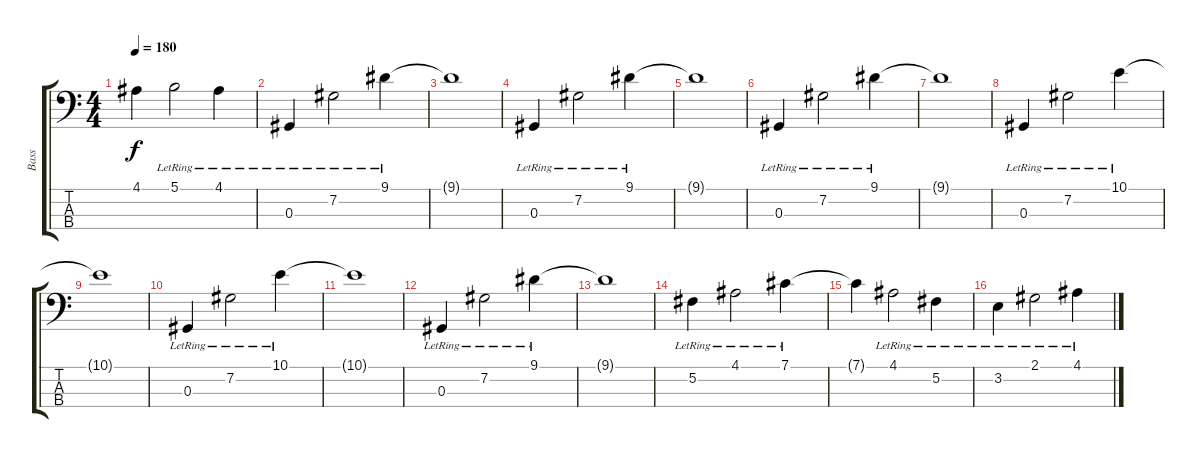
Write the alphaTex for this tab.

\track ("Bass" "Bass") {instrument electricbasspick}
\staff {score tabs}
\tuning (Gb2 Db2 Ab1 Eb1) {hide}
\ts (4 4)
\tempo 180
\clef f4
\ks c
4.1{t}.4{dy f} 5.1{lr}.2 4.1{lr}.4 |
0.3{lr}.4 7.2{lr}.2 9.1{lr}.4 |
9.1{t}.1 |
0.3{lr}.4 7.2{lr}.2 9.1{lr}.4 |
9.1{t}.1 |
0.3{lr}.4 7.2{lr}.2 9.1{lr}.4 |
9.1{t}.1 |
0.3{lr}.4 7.2{lr}.2 10.1{lr}.4 |
10.1{t}.1 |
0.3{lr}.4 7.2{lr}.2 10.1{lr}.4 |
10.1{t}.1 |
0.3{lr}.4 7.2{lr}.2 9.1{lr}.4 |
9.1{t}.1 |
5.2{lr}.4 4.1{lr}.2 7.1{lr}.4 |
7.1{t}.4 4.1{lr}.2 5.2{lr}.4 |
3.2{lr}.4 2.1{lr}.2 4.1{lr}.4
